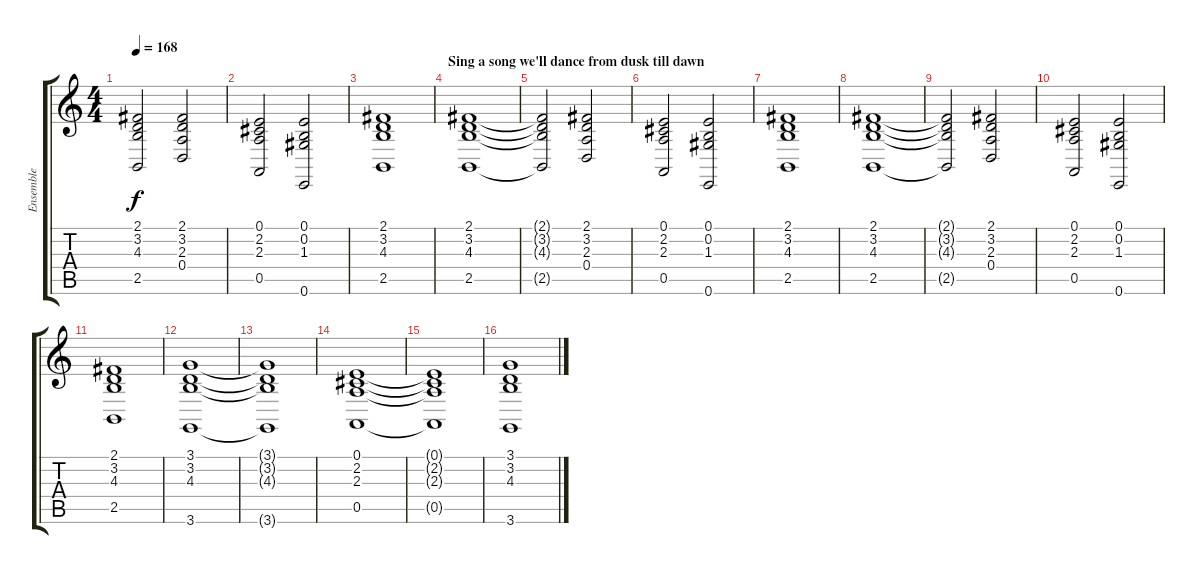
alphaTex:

\track ("Ensemble" "Ensemble") {instrument stringensemble1}
\staff {score tabs}
\tuning (E4 B3 G3 D3 A2 E2) {hide}
\ts (4 4)
\tempo 168
\clef g2
\ks c
(2.1{t} 3.2{t} 4.3{t} 2.5{t}).2{dy f} (2.1 3.2 2.3 0.4).2 |
(0.1 2.2 2.3 0.5).2 (0.1 0.2 1.3 0.6).2 |
(2.1 3.2 4.3 2.5).1 |
\section ("" "Sing a song we'll dance from dusk till dawn")
(2.1 3.2 4.3 2.5).1 |
(2.1{t} 3.2{t} 4.3{t} 2.5{t}).2 (2.1 3.2 2.3 0.4).2 |
(0.1 2.2 2.3 0.5).2 (0.1 0.2 1.3 0.6).2 |
(2.1 3.2 4.3 2.5).1 |
(2.1 3.2 4.3 2.5).1 |
(2.1{t} 3.2{t} 4.3{t} 2.5{t}).2 (2.1 3.2 2.3 0.4).2 |
(0.1 2.2 2.3 0.5).2 (0.1 0.2 1.3 0.6).2 |
(2.1 3.2 4.3 2.5).1 |
(3.1 3.2 4.3 3.6).1 |
(3.1{t} 3.2{t} 4.3{t} 3.6{t}).1 |
(0.1 2.2 2.3 0.5).1 |
(0.1{t} 2.2{t} 2.3{t} 0.5{t}).1 |
(3.1 3.2 4.3 3.6).1
